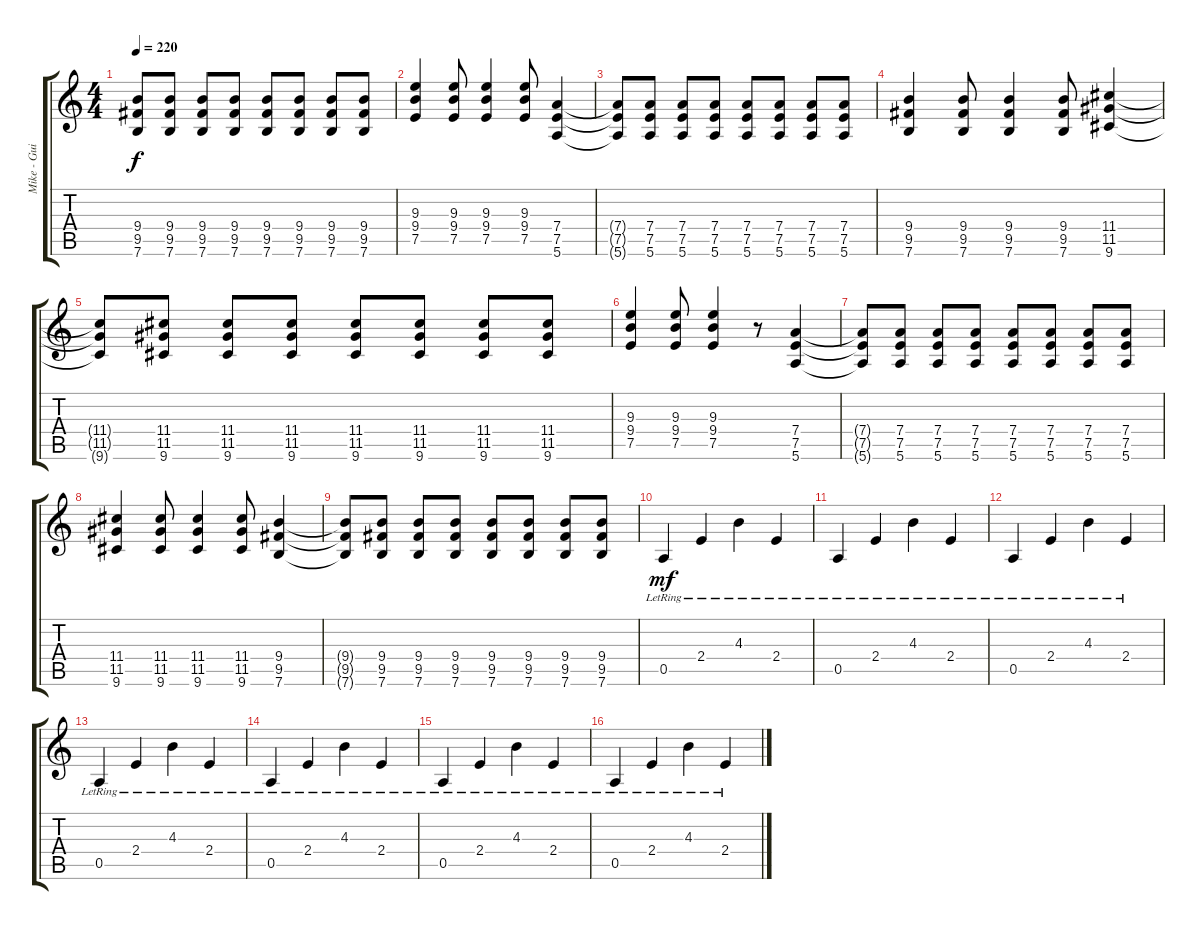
\track ("Mike - Guitar" "Mike - Gui") {instrument distortionguitar}
\staff {score tabs}
\tuning (E4 B3 G3 D3 A2 E2) {hide}
\ts (4 4)
\tempo 220
\clef g2
\ks c
(9.4{t} 9.5{t} 7.6{t}).8{dy f} (9.4 9.5 7.6).8 (9.4 9.5 7.6).8 (9.4 9.5 7.6).8 (9.4 9.5 7.6).8 (9.4 9.5 7.6).8 (9.4 9.5 7.6).8 (9.4 9.5 7.6).8 |
(9.3 9.4 7.5).4 (9.3 9.4 7.5).8 (9.3 9.4 7.5).4 (9.3 9.4 7.5).8 (7.4 7.5 5.6).4 |
(7.4{t} 7.5{t} 5.6{t}).8 (7.4 7.5 5.6).8 (7.4 7.5 5.6).8 (7.4 7.5 5.6).8 (7.4 7.5 5.6).8 (7.4 7.5 5.6).8 (7.4 7.5 5.6).8 (7.4 7.5 5.6).8 |
(9.4 9.5 7.6).4 (9.4 9.5 7.6).8 (9.4 9.5 7.6).4 (9.4 9.5 7.6).8 (11.4 11.5 9.6).4 |
(11.4{t} 11.5{t} 9.6{t}).8 (11.4 11.5 9.6).8 (11.4 11.5 9.6).8 (11.4 11.5 9.6).8 (11.4 11.5 9.6).8 (11.4 11.5 9.6).8 (11.4 11.5 9.6).8 (11.4 11.5 9.6).8 |
(9.3 9.4 7.5).4 (9.3 9.4 7.5).8 (9.3 9.4 7.5).4 r.8 (7.4 7.5 5.6).4 |
(7.4{t} 7.5{t} 5.6{t}).8 (7.4 7.5 5.6).8 (7.4 7.5 5.6).8 (7.4 7.5 5.6).8 (7.4 7.5 5.6).8 (7.4 7.5 5.6).8 (7.4 7.5 5.6).8 (7.4 7.5 5.6).8 |
(11.4 11.5 9.6).4 (11.4 11.5 9.6).8 (11.4 11.5 9.6).4 (11.4 11.5 9.6).8 (9.4 9.5 7.6).4 |
(9.4{t} 9.5{t} 7.6{t}).8 (9.4 9.5 7.6).8 (9.4 9.5 7.6).8 (9.4 9.5 7.6).8 (9.4 9.5 7.6).8 (9.4 9.5 7.6).8 (9.4 9.5 7.6).8 (9.4 9.5 7.6).8 |
0.5{lr}.4{dy mf instrument electricguitarclean} 2.4{lr}.4 4.3{lr}.4 2.4{lr}.4 |
0.5{lr}.4 2.4{lr}.4 4.3{lr}.4 2.4{lr}.4 |
0.5{lr}.4 2.4{lr}.4 4.3{lr}.4 2.4{lr}.4 |
0.5{lr}.4 2.4{lr}.4 4.3{lr}.4 2.4{lr}.4 |
0.5{lr}.4 2.4{lr}.4 4.3{lr}.4 2.4{lr}.4 |
0.5{lr}.4 2.4{lr}.4 4.3{lr}.4 2.4{lr}.4 |
0.5{lr}.4 2.4{lr}.4 4.3{lr}.4 2.4{lr}.4
